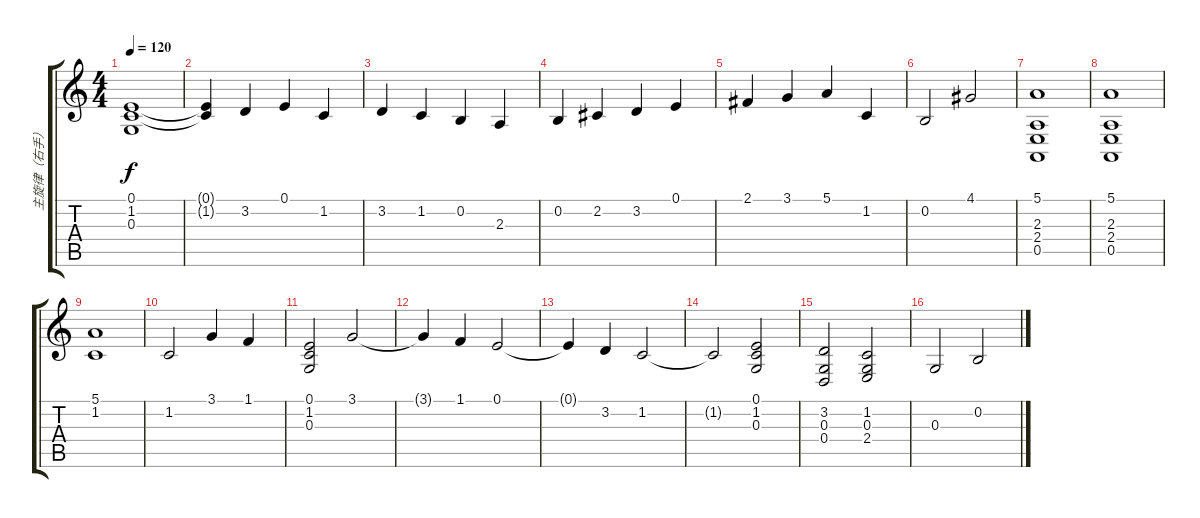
\track ("主旋律（右手）" "主旋律（右手）") {instrument acousticgrandpiano}
\staff {score tabs}
\tuning (E4 B3 G3 D3 A2 E2) {hide}
\ts (4 4)
\tempo 120
\clef g2
\ks c
(0.1 1.2 0.3).1{dy f} |
(0.1{t} 1.2{t}).4 3.2.4 0.1.4 1.2.4 |
3.2.4 1.2.4 0.2.4 2.3.4 |
0.2.4 2.2.4 3.2.4 0.1.4 |
2.1.4 3.1.4 5.1.4 1.2.4 |
0.2.2 4.1.2 |
(5.1 2.3 2.4 0.5).1 |
(5.1 2.3 2.4 0.5).1 |
(5.1 1.2).1 |
1.2.2 3.1.4 1.1.4 |
(0.1 1.2 0.3).2 3.1.2 |
3.1{t}.4 1.1.4 0.1.2 |
0.1{t}.4 3.2.4 1.2.2 |
1.2{t}.2 (0.1 1.2 0.3).2 |
(3.2 0.3 0.4).2 (1.2 0.3 2.4).2 |
0.3.2 0.2.2
